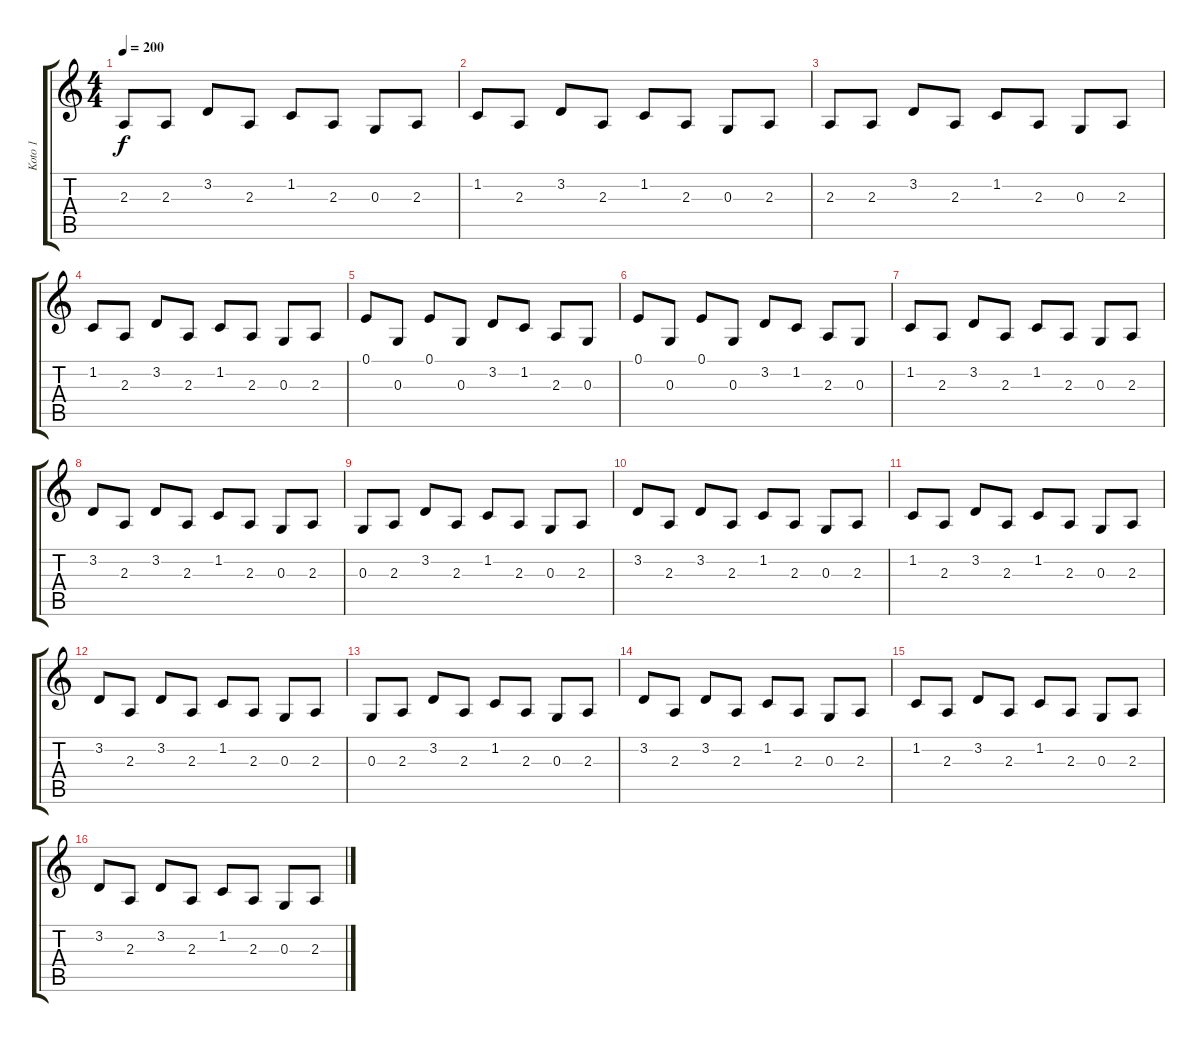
\track ("Koto 1" "Koto 1") {instrument koto}
\staff {score tabs}
\tuning (E4 B3 G3 D3 A2 E2) {hide}
\ts (4 4)
\tempo 200
\clef g2
\ks c
2.3.8{dy f instrument koto} 2.3.8 3.2.8 2.3.8 1.2.8 2.3.8 0.3.8 2.3.8 |
1.2.8 2.3.8 3.2.8 2.3.8 1.2.8 2.3.8 0.3.8 2.3.8 |
2.3.8 2.3.8 3.2.8 2.3.8 1.2.8 2.3.8 0.3.8 2.3.8 |
1.2.8 2.3.8 3.2.8 2.3.8 1.2.8 2.3.8 0.3.8 2.3.8 |
0.1.8 0.3.8 0.1.8 0.3.8 3.2.8 1.2.8 2.3.8 0.3.8 |
0.1.8 0.3.8 0.1.8 0.3.8 3.2.8 1.2.8 2.3.8 0.3.8 |
1.2.8 2.3.8 3.2.8 2.3.8 1.2.8 2.3.8 0.3.8 2.3.8 |
3.2.8 2.3.8 3.2.8 2.3.8 1.2.8 2.3.8 0.3.8 2.3.8 |
0.3.8 2.3.8 3.2.8 2.3.8 1.2.8 2.3.8 0.3.8 2.3.8 |
3.2.8 2.3.8 3.2.8 2.3.8 1.2.8 2.3.8 0.3.8 2.3.8 |
1.2.8 2.3.8 3.2.8 2.3.8 1.2.8 2.3.8 0.3.8 2.3.8 |
3.2.8 2.3.8 3.2.8 2.3.8 1.2.8 2.3.8 0.3.8 2.3.8 |
0.3.8 2.3.8 3.2.8 2.3.8 1.2.8 2.3.8 0.3.8 2.3.8 |
3.2.8 2.3.8 3.2.8 2.3.8 1.2.8 2.3.8 0.3.8 2.3.8 |
1.2.8 2.3.8 3.2.8 2.3.8 1.2.8 2.3.8 0.3.8 2.3.8 |
3.2.8 2.3.8 3.2.8 2.3.8 1.2.8 2.3.8 0.3.8 2.3.8
